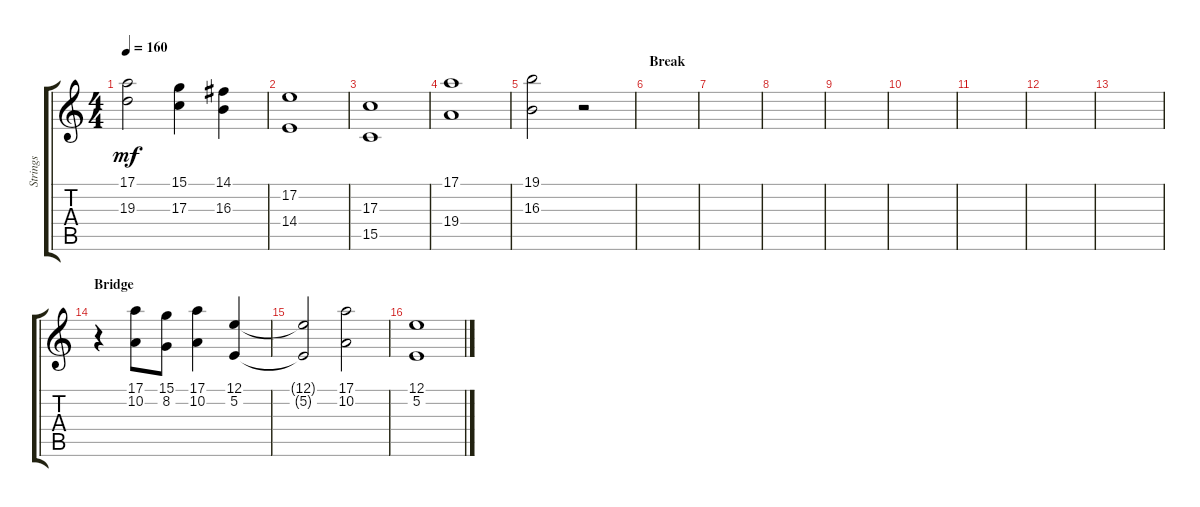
\track ("Strings" "Strings") {instrument stringensemble2}
\staff {score tabs}
\tuning (E4 B3 G3 D3 A2 E2) {hide}
\ts (4 4)
\tempo 160
\clef g2
\ks c
(17.1 19.3).2{dy mf} (15.1 17.3).4 (14.1 16.3).4 |
(17.2 14.4).1 |
(17.3 15.5).1 |
(17.1 19.4).1 |
(19.1 16.3).2 r.2 |
\section ("" "Break")
|
|
|
|
|
|
|
|
\section ("" "Bridge")
r.4 (17.1 10.2).8 (15.1 8.2).8 (17.1 10.2).4 (12.1 5.2).4 |
(12.1{t} 5.2{t}).2 (17.1 10.2).2 |
(12.1 5.2).1
